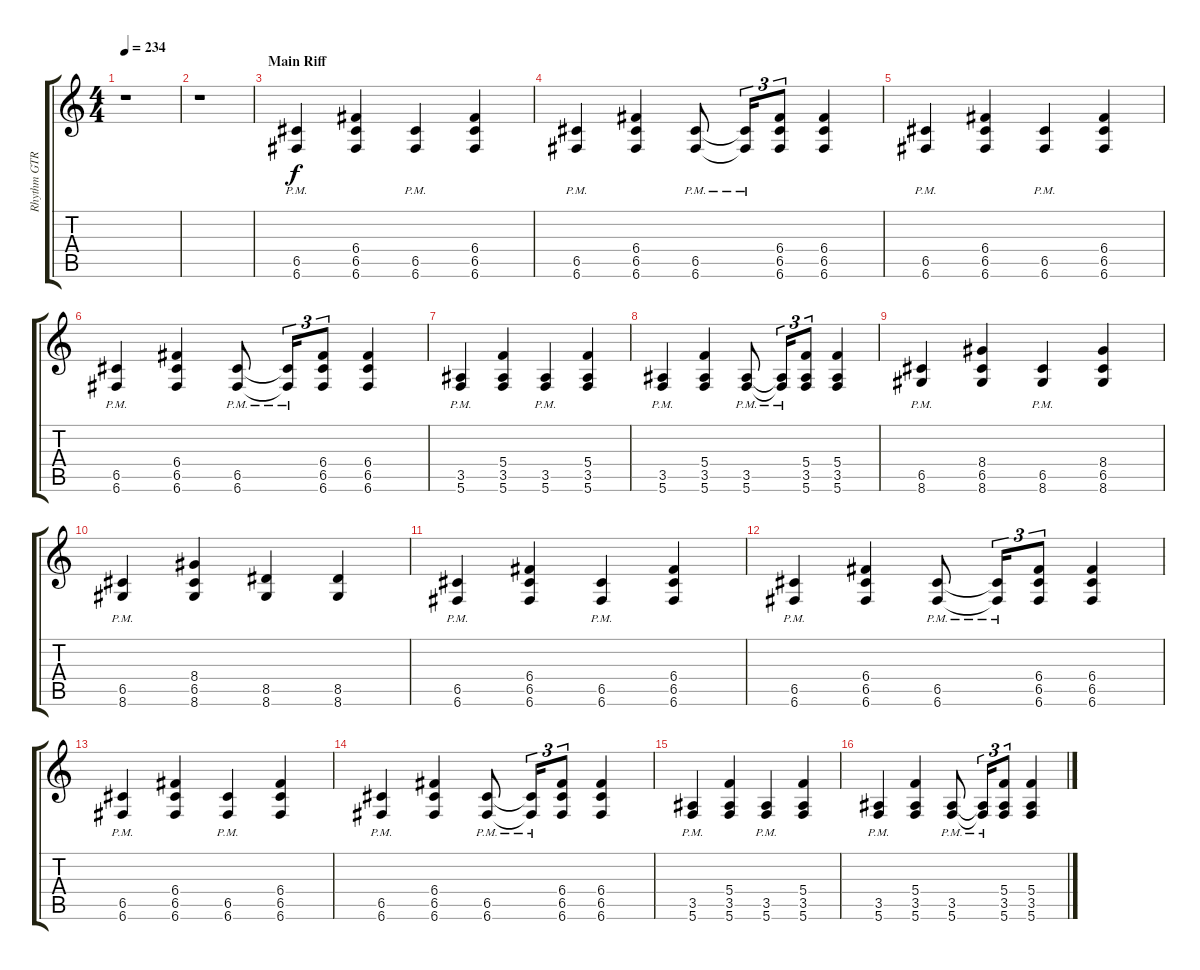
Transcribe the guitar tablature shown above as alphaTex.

\track ("Rhythm GTR 1" "Rhythm GTR") {instrument overdrivenguitar}
\staff {score tabs}
\tuning (D4 A3 F3 C3 G2 C2) {hide}
\ts (4 4)
\tempo 234
\clef g2
\ks aminor
r.1{dy f} |
r.1 |
\section ("" "Main Riff")
(6.5{pm} 6.6{pm}).4 (6.4 6.5 6.6).4 (6.5{pm} 6.6{pm}).4 (6.4 6.5 6.6).4 |
(6.5{pm} 6.6{pm}).4 (6.4 6.5 6.6).4 (6.5{pm} 6.6{pm}).8 (6.5{pm t} 6.6{pm t}).16{tu (3 2)} (6.4 6.5 6.6).8{tu (3 2)} (6.4 6.5 6.6).4 |
(6.5{pm} 6.6{pm}).4 (6.4 6.5 6.6).4 (6.5{pm} 6.6{pm}).4 (6.4 6.5 6.6).4 |
(6.5{pm} 6.6{pm}).4 (6.4 6.5 6.6).4 (6.5{pm} 6.6{pm}).8 (6.5{pm t} 6.6{pm t}).16{tu (3 2)} (6.4 6.5 6.6).8{tu (3 2)} (6.4 6.5 6.6).4 |
(3.5{pm} 5.6{pm}).4 (5.4 3.5 5.6).4 (3.5{pm} 5.6{pm}).4 (5.4 3.5 5.6).4 |
(3.5{pm} 5.6{pm}).4 (5.4 3.5 5.6).4 (3.5{pm} 5.6{pm}).8 (3.5{pm t} 5.6{pm t}).16{tu (3 2)} (5.4 3.5 5.6).8{tu (3 2)} (5.4 3.5 5.6).4 |
(6.5{pm} 8.6{pm}).4 (8.4 6.5 8.6).4 (6.5{pm} 8.6{pm}).4 (8.4 6.5 8.6).4 |
(6.5{pm} 8.6{pm}).4 (8.4 6.5 8.6).4 (8.5 8.6).4 (8.5 8.6).4 |
(6.5{pm} 6.6{pm}).4 (6.4 6.5 6.6).4 (6.5{pm} 6.6{pm}).4 (6.4 6.5 6.6).4 |
(6.5{pm} 6.6{pm}).4 (6.4 6.5 6.6).4 (6.5{pm} 6.6{pm}).8 (6.5{pm t} 6.6{pm t}).16{tu (3 2)} (6.4 6.5 6.6).8{tu (3 2)} (6.4 6.5 6.6).4 |
(6.5{pm} 6.6{pm}).4 (6.4 6.5 6.6).4 (6.5{pm} 6.6{pm}).4 (6.4 6.5 6.6).4 |
(6.5{pm} 6.6{pm}).4 (6.4 6.5 6.6).4 (6.5{pm} 6.6{pm}).8 (6.5{pm t} 6.6{pm t}).16{tu (3 2)} (6.4 6.5 6.6).8{tu (3 2)} (6.4 6.5 6.6).4 |
(3.5{pm} 5.6{pm}).4 (5.4 3.5 5.6).4 (3.5{pm} 5.6{pm}).4 (5.4 3.5 5.6).4 |
(3.5{pm} 5.6{pm}).4 (5.4 3.5 5.6).4 (3.5{pm} 5.6{pm}).8 (3.5{pm t} 5.6{pm t}).16{tu (3 2)} (5.4 3.5 5.6).8{tu (3 2)} (5.4 3.5 5.6).4
